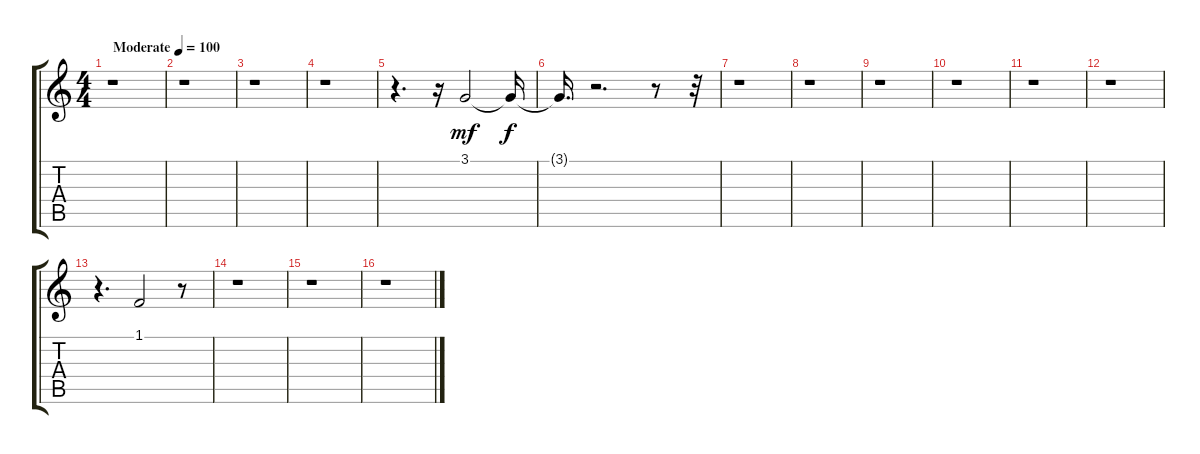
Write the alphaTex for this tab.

\track "" {instrument reversecymbal}
\staff {score tabs}
\tuning (E4 B3 G3 D3 A2 E2) {hide}
\ts (4 4)
\tempo (100 "Moderate")
\clef g2
\ks c
r.1{dy mf instrument reversecymbal} |
r.1 |
r.1 |
r.1 |
r.4{d} r.16 3.1.2 3.1{t}.16{dy f} |
3.1{t}.16{d} r.2{d} r.8 r.32 |
r.1 |
r.1 |
r.1 |
r.1 |
r.1 |
r.1 |
r.4{d} 1.1.2 r.8 |
r.1 |
r.1 |
r.1
